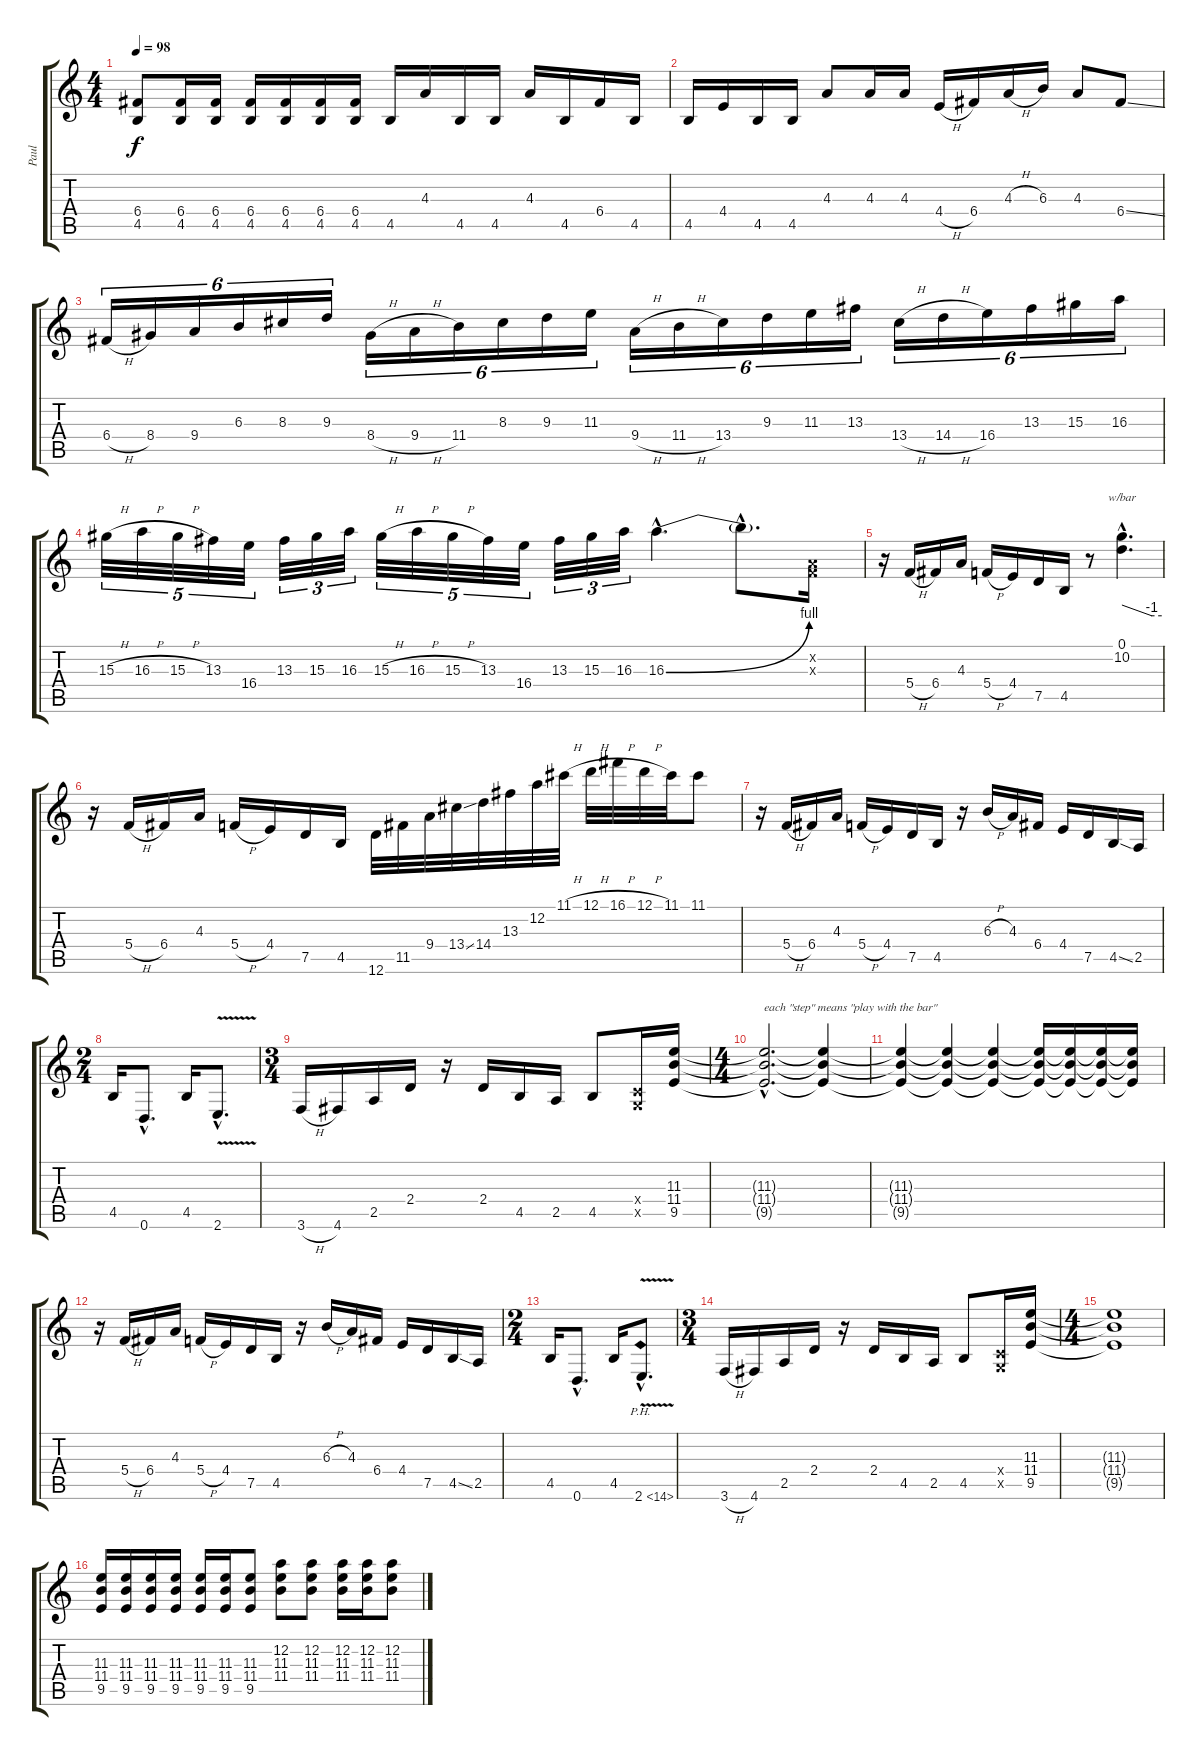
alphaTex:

\track ("Paul" "Paul") {instrument distortionguitar}
\staff {score tabs}
\tuning (D4 A3 F3 C3 G2 D2) {hide}
\ts (4 4)
\tempo 98
\clef g2
\ks c
(6.4 4.5).8{dy f} (6.4 4.5).16 (6.4 4.5).16 (6.4 4.5).16 (6.4 4.5).16 (6.4 4.5).16 (6.4 4.5).16 4.5.16 4.3.16 4.5.16 4.5.16 4.3.16 4.5.16 6.4.16 4.5.16 |
4.5.16 4.4.16 4.5.16 4.5.16 4.3.8 4.3.16 4.3.16 4.4{h}.16 6.4.16 4.3{h}.16 6.3.16 4.3.8 6.4{ss}.8 |
6.4{h}.16{tu (6 4)} 8.4.16{tu (6 4)} 9.4.16{tu (6 4)} 6.3.16{tu (6 4)} 8.3.16{tu (6 4)} 9.3.16{tu (6 4)} 8.4{h}.16{tu (6 4)} 9.4{h}.16{tu (6 4)} 11.4.16{tu (6 4)} 8.3.16{tu (6 4)} 9.3.16{tu (6 4)} 11.3.16{tu (6 4)} 9.4{h}.16{tu (6 4)} 11.4{h}.16{tu (6 4)} 13.4.16{tu (6 4)} 9.3.16{tu (6 4)} 11.3.16{tu (6 4)} 13.3.16{tu (6 4)} 13.4{h}.16{tu (6 4)} 14.4{h}.16{tu (6 4)} 16.4.16{tu (6 4)} 13.3.16{tu (6 4)} 15.3.16{tu (6 4)} 16.3.16{tu (6 4)} |
15.3{h}.32{tu (5 4)} 16.3{h}.32{tu (5 4)} 15.3{h}.32{tu (5 4)} 13.3.32{tu (5 4)} 16.4.32{tu (5 4)} 13.3.32{tu (3 2)} 15.3.32{tu (3 2)} 16.3.32{tu (3 2)} 15.3{h}.32{tu (5 4)} 16.3{h}.32{tu (5 4)} 15.3{h}.32{tu (5 4)} 13.3.32{tu (5 4)} 16.4.32{tu (5 4)} 13.3.32{tu (3 2)} 15.3.32{tu (3 2)} 16.3.32{tu (3 2)} 16.3{be (bend 0 0 60 4) hac}.4{d} 16.3{hac t}.8{d} (0.2{x} 0.3{x}).16 |
r.16 5.4{h}.16 6.4.16 4.3.16 5.4{h}.16 4.4.16 7.5.16 4.5.16 r.8 (0.1{hac} 10.2{hac}).4{d tbe (custom default 0 0 45 -4 60 -4)} |
r.16 5.4{h}.16 6.4.16 4.3.16 5.4{h}.16 4.4.16 7.5.16 4.5.16 12.6.32 11.5.32 9.4.32 13.4{ss}.32 14.4.32 13.3.32 12.2.32 11.1{h}.32 12.1{h}.32 16.1{h}.32 12.1{h}.32 11.1.32 11.1.8 |
r.16 5.4{h}.16 6.4.16 4.3.16 5.4{h}.16 4.4.16 7.5.16 4.5.16 r.16 6.3{h}.16 4.3.16 6.4.16 4.4.16 7.5.16 4.5{ss}.16 2.5.16 |
\ts (2 4)
4.5.16 0.6{hac}.8{d} 4.5.16 2.6{v hac}.8{d} |
\ts (3 4)
3.6{h}.16 4.6.16 2.5.16 2.4.16 r.16 2.4.16 4.5.16 2.5.16 4.5.8 (0.4{x} 0.5{x}).16 (11.3 11.4 9.5).16 |
\ts (4 4)
(11.3{hac t} 11.4{hac t} 9.5{hac t}).2{d txt "each \"step\" means \"play with the bar\""} (11.3{t} 11.4{t} 9.5{t}).4 |
(11.3{t} 11.4{t} 9.5{t}).4 (11.3{t} 11.4{t} 9.5{t}).4 (11.3{t} 11.4{t} 9.5{t}).4 (11.3{t} 11.4{t} 9.5{t}).16 (11.3{t} 11.4{t} 9.5{t}).16 (11.3{t} 11.4{t} 9.5{t}).16 (11.3{t} 11.4{t} 9.5{t}).16 |
r.16 5.4{h}.16 6.4.16 4.3.16 5.4{h}.16 4.4.16 7.5.16 4.5.16 r.16 6.3{h}.16 4.3.16 6.4.16 4.4.16 7.5.16 4.5{ss}.16 2.5.16 |
\ts (2 4)
4.5.16 0.6{hac}.8{d} 4.5.16 2.6{ph 12 v hac}.8{d} |
\ts (3 4)
3.6{h}.16 4.6.16 2.5.16 2.4.16 r.16 2.4.16 4.5.16 2.5.16 4.5.8 (0.4{x} 0.5{x}).16 (11.3 11.4 9.5).16 |
\ts (4 4)
(11.3{t} 11.4{t} 9.5{t}).1 |
(11.3 11.4 9.5).16 (11.3 11.4 9.5).16 (11.3 11.4 9.5).16 (11.3 11.4 9.5).16 (11.3 11.4 9.5).16 (11.3 11.4 9.5).16 (11.3 11.4 9.5).8 (12.2 11.3 11.4).8 (12.2 11.3 11.4).8 (12.2 11.3 11.4).16 (12.2 11.3 11.4).16 (12.2 11.3 11.4).8
